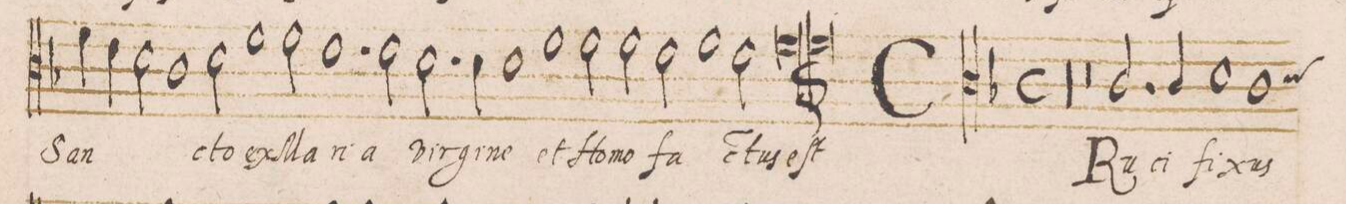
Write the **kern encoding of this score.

**kern	**text
*I"CANTUS	*
*clefC3	*
*k[b-]	*
*met(C)	*
*M2/1	*
4f\	San-
4eny\	.
2d\	.
=57-	=57-
1c	.
2d\	-cto
1f\	ex
=58-	=58-
2f\	Ma-
1.e	-ri-
=59-	=59-
2e\	-a
2.d\	vir-
4d\	-gi-
=60-	=60-
1d	-ne
1f	et
=61-	=61-
2f\	Ho-
2f\	-mo
2e\	fa-
1f\	.
=62-	=62-
2e\	-ctus
1f	eſt
=63||-	=63||-
*M2/1	*
*met(C)	*
0r	.
=64-	=64-
0r	.
=65-	=65-
0r	.
=66-	=66-
2.c/	Cru-
4c/	-ci-
1d	-fi-
=67-	=67-
*custos:d	*
1c	-xus
*-	*-
